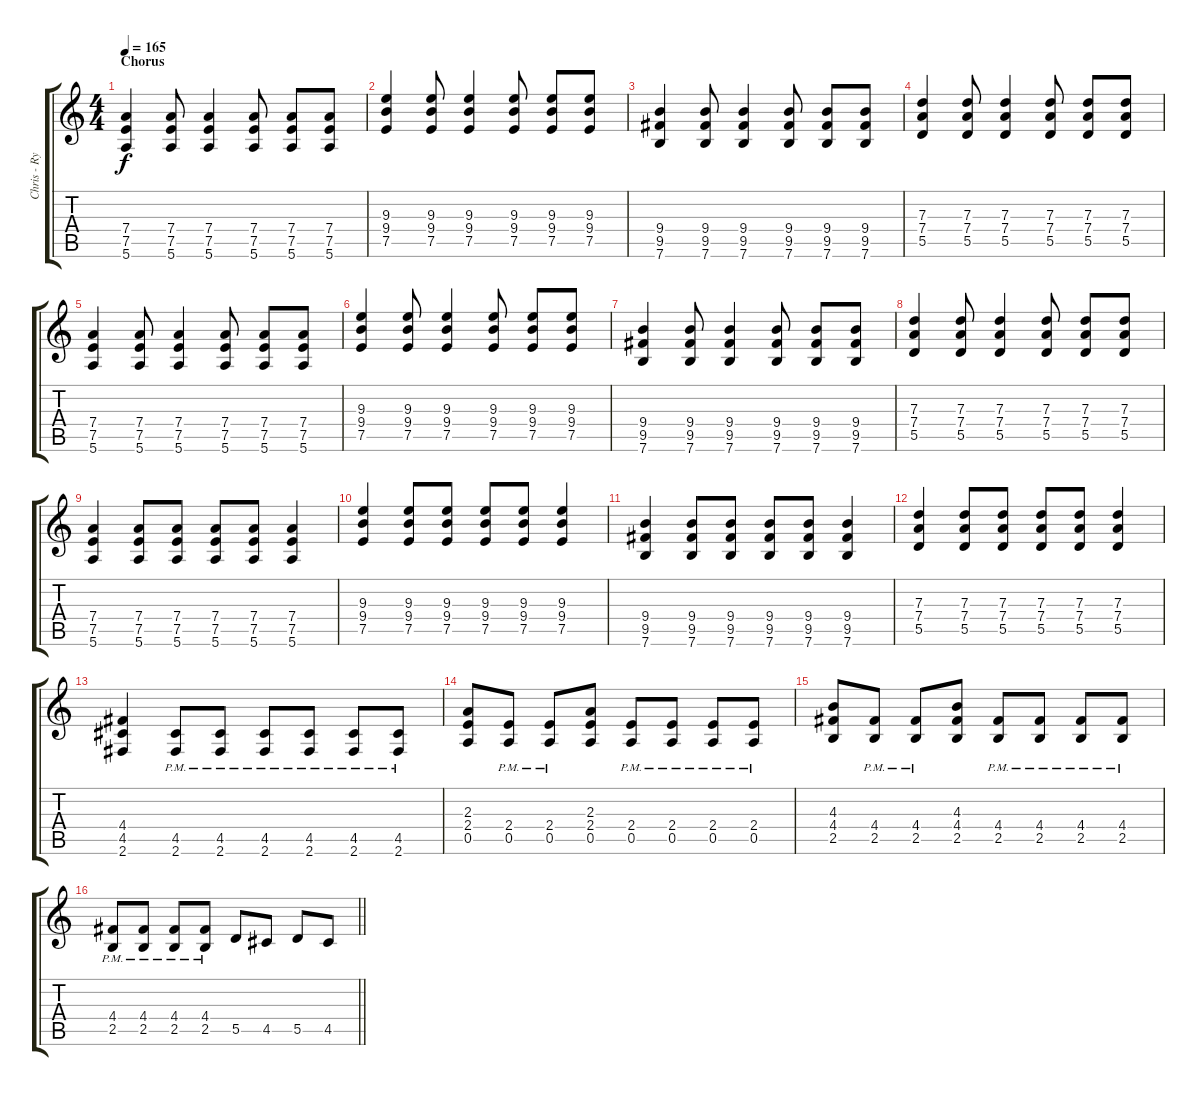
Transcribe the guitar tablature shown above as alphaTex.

\track ("Chris - Rythm Guitar" "Chris - Ry") {instrument distortionguitar}
\staff {score tabs}
\tuning (E4 B3 G3 D3 A2 E2) {hide}
\ts (4 4)
\section ("" "Chorus")
\tempo 165
\clef g2
\ks c
(7.4 7.5 5.6).4{dy f} (7.4 7.5 5.6).8 (7.4 7.5 5.6).4 (7.4 7.5 5.6).8 (7.4 7.5 5.6).8 (7.4 7.5 5.6).8 |
(9.3 9.4 7.5).4 (9.3 9.4 7.5).8 (9.3 9.4 7.5).4 (9.3 9.4 7.5).8 (9.3 9.4 7.5).8 (9.3 9.4 7.5).8 |
(9.4 9.5 7.6).4 (9.4 9.5 7.6).8 (9.4 9.5 7.6).4 (9.4 9.5 7.6).8 (9.4 9.5 7.6).8 (9.4 9.5 7.6).8 |
(7.3 7.4 5.5).4 (7.3 7.4 5.5).8 (7.3 7.4 5.5).4 (7.3 7.4 5.5).8 (7.3 7.4 5.5).8 (7.3 7.4 5.5).8 |
(7.4 7.5 5.6).4 (7.4 7.5 5.6).8 (7.4 7.5 5.6).4 (7.4 7.5 5.6).8 (7.4 7.5 5.6).8 (7.4 7.5 5.6).8 |
(9.3 9.4 7.5).4 (9.3 9.4 7.5).8 (9.3 9.4 7.5).4 (9.3 9.4 7.5).8 (9.3 9.4 7.5).8 (9.3 9.4 7.5).8 |
(9.4 9.5 7.6).4 (9.4 9.5 7.6).8 (9.4 9.5 7.6).4 (9.4 9.5 7.6).8 (9.4 9.5 7.6).8 (9.4 9.5 7.6).8 |
(7.3 7.4 5.5).4 (7.3 7.4 5.5).8 (7.3 7.4 5.5).4 (7.3 7.4 5.5).8 (7.3 7.4 5.5).8 (7.3 7.4 5.5).8 |
(7.4 7.5 5.6).4 (7.4 7.5 5.6).8 (7.4 7.5 5.6).8 (7.4 7.5 5.6).8 (7.4 7.5 5.6).8 (7.4 7.5 5.6).4 |
(9.3 9.4 7.5).4 (9.3 9.4 7.5).8 (9.3 9.4 7.5).8 (9.3 9.4 7.5).8 (9.3 9.4 7.5).8 (9.3 9.4 7.5).4 |
(9.4 9.5 7.6).4 (9.4 9.5 7.6).8 (9.4 9.5 7.6).8 (9.4 9.5 7.6).8 (9.4 9.5 7.6).8 (9.4 9.5 7.6).4 |
(7.3 7.4 5.5).4 (7.3 7.4 5.5).8 (7.3 7.4 5.5).8 (7.3 7.4 5.5).8 (7.3 7.4 5.5).8 (7.3 7.4 5.5).4 |
(4.4 4.5 2.6).4 (4.5{pm} 2.6{pm}).8 (4.5{pm} 2.6{pm}).8 (4.5{pm} 2.6{pm}).8 (4.5{pm} 2.6{pm}).8 (4.5{pm} 2.6{pm}).8 (4.5{pm} 2.6{pm}).8 |
(2.3 2.4 0.5).8 (2.4{pm} 0.5{pm}).8 (2.4{pm} 0.5{pm}).8 (2.3 2.4 0.5).8 (2.4{pm} 0.5{pm}).8 (2.4{pm} 0.5).8 (2.4{pm} 0.5{pm}).8 (2.4{pm} 0.5{pm}).8 |
(4.3 4.4 2.5).8 (4.4{pm} 2.5{pm}).8 (4.4{pm} 2.5{pm}).8 (4.3 4.4 2.5).8 (4.4{pm} 2.5{pm}).8 (4.4{pm} 2.5{pm}).8 (4.4{pm} 2.5{pm}).8 (4.4{pm} 2.5{pm}).8 |
\barLineRight lightlight
(4.4{pm} 2.5{pm}).8 (4.4{pm} 2.5{pm}).8 (4.4{pm} 2.5{pm}).8 (4.4{pm} 2.5{pm}).8 5.5.8 4.5.8 5.5.8 4.5.8
